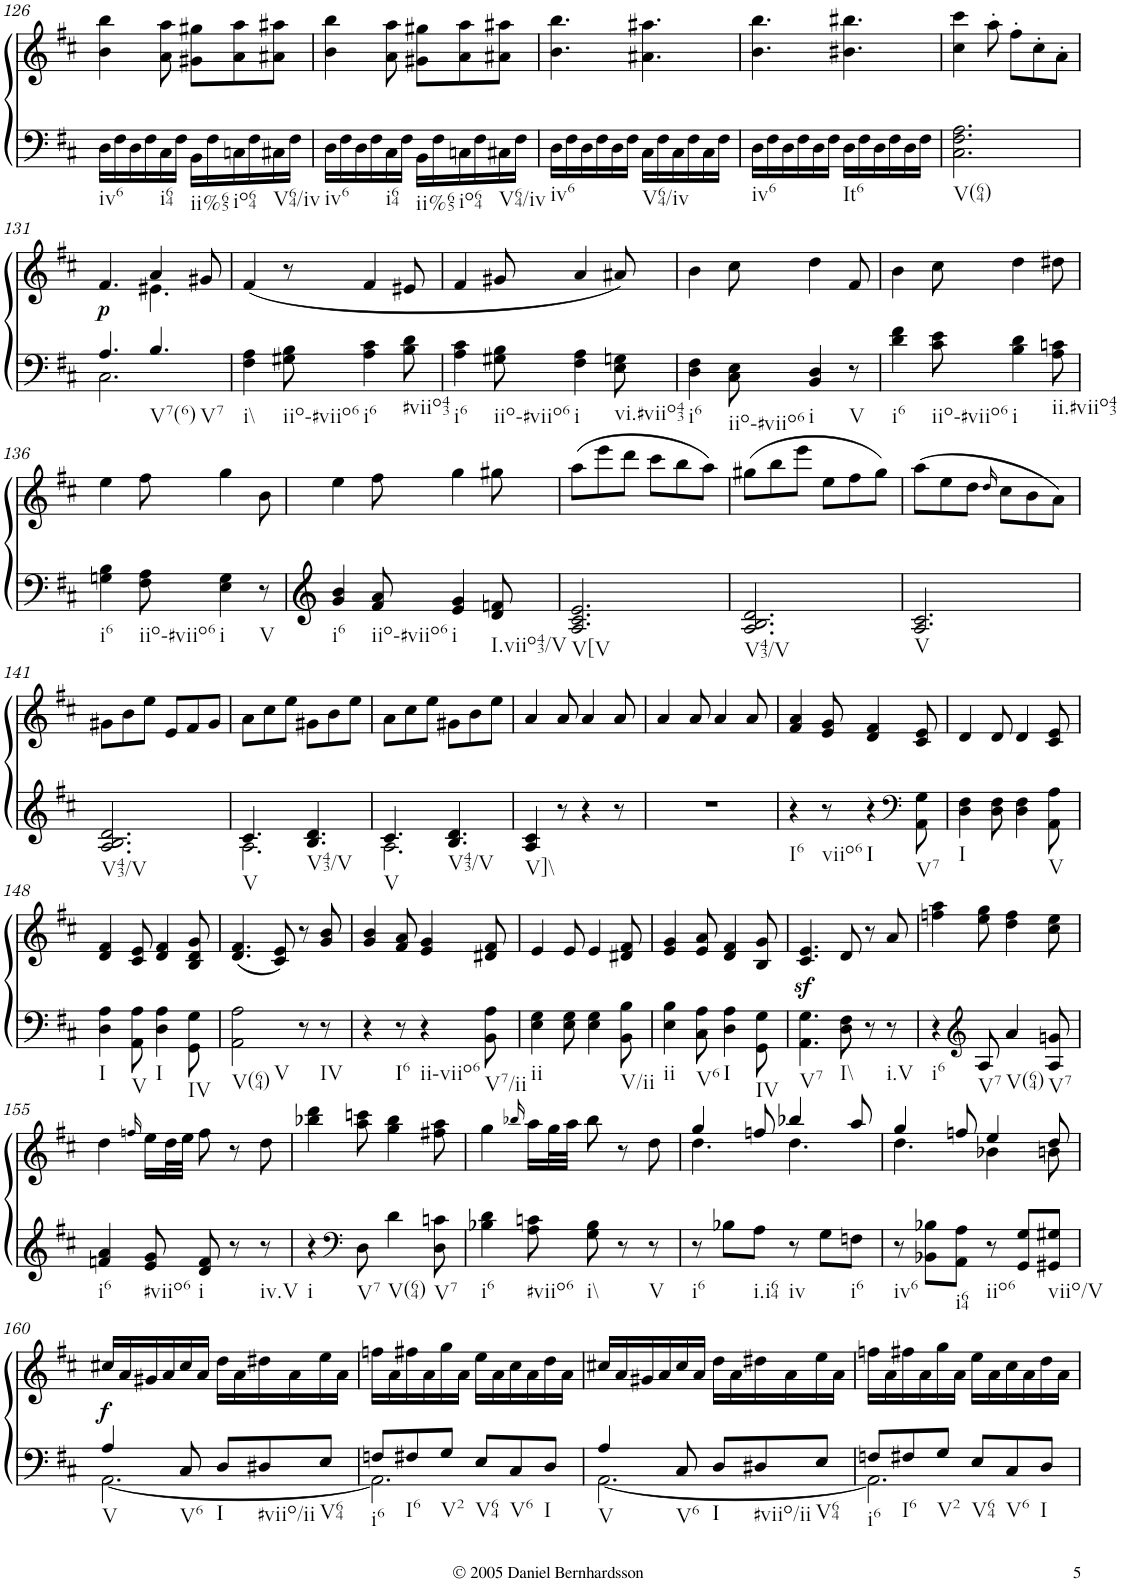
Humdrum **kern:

**kern	**kern	**dynam
*part1	*part1	*part1
*staff2	*staff1	*staff1/2
*I"Piano	*	*
*I'Pno.	*	*
!!LO:PB:g=z
*clefG2	*clefG2	*
*k[f#c#]	*k[f#c#]	*
*D:	*D:	*
*M6/8	*M6/8	*
=126	=126	=126
!LO:TX:b:t=iv6	!	!
16D\LL	4b\ 4bb\	.
16F#\	.	.
16D\	.	.
16F#\	.	.
!LO:TX:b:t=i64	!	!
16C#\	8a\ 8aa\	.
16F#\JJ	.	.
!LO:TX:b:t=ii%65	!	!
16BB\LL	8g#X\ 8gg#X\L	.
16F#\	.	.
!LO:TX:b:t=io64	!	!
16Cn\	8a\ 8aa\	.
16F#\	.	.
!LO:TX:b:t=V64/iv	!	!
16C#X\	8a#X\ 8aa#X\J	.
16F#\JJ	.	.
=127	=127	=127
!LO:TX:b:t=iv6	!	!
16D\LL	4b\ 4bb\	.
16F#\	.	.
16D\	.	.
16F#\	.	.
!LO:TX:b:t=i64	!	!
16C#\	8a\ 8aa\	.
16F#\JJ	.	.
!LO:TX:b:t=ii%65	!	!
16BB\LL	8g#X\ 8gg#X\L	.
16F#\	.	.
!LO:TX:b:t=io64	!	!
16Cn\	8a\ 8aa\	.
16F#\	.	.
!LO:TX:b:t=V64/iv	!	!
16C#X\	8a#X\ 8aa#X\J	.
16F#\JJ	.	.
=128	=128	=128
!LO:TX:b:t=iv6	!	!
16D\LL	4.b\ 4.bb\	.
16F#\	.	.
16D\	.	.
16F#\	.	.
16D\	.	.
16F#\JJ	.	.
!LO:TX:b:t=V64/iv	!	!
16C#\LL	4.a#X\ 4.aa#X\	.
16F#\	.	.
16C#\	.	.
16F#\	.	.
16C#\	.	.
16F#\JJ	.	.
=129	=129	=129
!LO:TX:b:t=iv6	!	!
16D\LL	4.b\ 4.bb\	.
16F#\	.	.
16D\	.	.
16F#\	.	.
16D\	.	.
16F#\JJ	.	.
!LO:TX:b:t=It6	!	!
16D\LL	4.b#X\ 4.bb#X\	.
16F#\	.	.
16D\	.	.
16F#\	.	.
16D\	.	.
16F#\JJ	.	.
=130	=130	=130
!LO:TX:b:t=V(64)	!	!
2.C#\ 2.F#\ 2.A\	4cc#\ 4ccc#\	.
.	8aa'\	.
.	8ff#'\L	.
.	8cc#'\	.
.	8a'\J	.
!!LO:LB:g=z
=131	=131	=131
*^	*^	*
!	!	!	!	!LO:DY:b
4.A/	2.C#\	4.f#/	4.ryy	p
!LO:TX:b:t=V7(6)	!	!	!	!
!LO:TX:b:t=V7	!	!	!	!
4.B/	.	4a/	4.e#X\	.
.	.	8g#X/	.	.
*v	*v	*	*	*
*	*v	*v	*
=132	=132	=132
!LO:TX:b:t=i\\	!	!
4F#\ 4A\	(4f#/	.
!LO:TX:b:t=iio-#viio6	!	!
8G#X\ 8B\	8r	.
!LO:TX:b:t=i6	!	!
4A\ 4c#\	4f#/	.
!LO:TX:b:t=#viio43	!	!
8B\ 8d\	8e#X/	.
=133	=133	=133
!LO:TX:b:t=i6	!	!
4A\ 4c#\	4f#/	.
!LO:TX:b:t=iio-#viio6	!	!
8G#X\ 8B\	8g#X/	.
!LO:TX:b:t=i	!	!
4F#\ 4A\	4a/	.
!LO:TX:b:t=vi.#viio43	!	!
8E\ 8Gn\	8a#X/)	.
=134	=134	=134
!LO:TX:b:t=i6	!	!
4D\ 4F#\	4b\	.
!LO:TX:b:t=iio-#viio6	!	!
8C#\ 8E\	8cc#\	.
!LO:TX:b:t=i	!	!
4BB/ 4D/	4dd\	.
!LO:TX:b:t=V	!	!
8r	8f#/	.
=135	=135	=135
!LO:TX:b:t=i6	!	!
4d\ 4f#\	4b\	.
!LO:TX:b:t=iio-#viio6	!	!
8c#\ 8e\	8cc#\	.
!LO:TX:b:t=i	!	!
4B\ 4d\	4dd\	.
!LO:TX:b:t=ii.#viio43	!	!
8A\ 8cn\	8dd#X\	.
!!LO:LB:g=z
=136	=136	=136
!LO:TX:b:t=i6	!	!
4Gn\ 4B\	4ee\	.
!LO:TX:b:t=iio-#viio6	!	!
8F#\ 8A\	8ff#\	.
!LO:TX:b:t=i	!	!
4E\ 4G\	4gg\	.
!LO:TX:b:t=V	!	!
8r	8b\	.
=137	=137	=137
!LO:TX:b:t=i6	!	!
4g/ 4b/	4ee\	.
!LO:TX:b:t=iio-#viio6	!	!
8f#/ 8a/	8ff#\	.
!LO:TX:b:t=i	!	!
4e/ 4g/	4gg\	.
!LO:TX:b:t=I.viio43/V	!	!
8d/ 8fn/	8gg#X\	.
=138	=138	=138
!LO:TX:b:t=V[V	!	!
2.A/ 2.c#/ 2.e/	(8aa\L	.
.	8eee\	.
.	8ddd\J	.
.	8ccc#\L	.
.	8bb\	.
.	8aa\J)	.
=139	=139	=139
!LO:TX:b:t=V43/V	!	!
2.A/ 2.B/ 2.d/	(8gg#X\L	.
.	8bb\	.
.	8eee\J	.
.	8ee\L	.
.	8ff#\	.
.	8gg#\J)	.
=140	=140	=140
!LO:TX:b:t=V	!	!
2.A/ 2.c#/	(8aa\L	.
.	8ee\	.
.	8dd\J	.
.	16qdd/	.
.	8cc#\L	.
.	8b\	.
.	8a\J)	.
!!LO:LB:g=z
=141	=141	=141
!LO:TX:b:t=V43/V	!	!
2.A/ 2.B/ 2.d/	8g#X\L	.
.	8b\	.
.	8ee\J	.
.	8e/L	.
.	8f#/	.
.	8g#/J	.
=142	=142	=142
*^	*	*
!LO:TX:b:t=V	!	!	!
4.c#/	2.A\	8a\L	.
.	.	8cc#\	.
.	.	8ee\J	.
!LO:TX:b:t=V43/V	!	!	!
4.B/ 4.d/	.	8g#X\L	.
.	.	8b\	.
.	.	8ee\J	.
=143	=143	=143	=143
!LO:TX:b:t=V	!	!	!
4.c#/	2.A\	8a\L	.
.	.	8cc#\	.
.	.	8ee\J	.
!LO:TX:b:t=V43/V	!	!	!
4.B/ 4.d/	.	8g#X\L	.
.	.	8b\	.
.	.	8ee\J	.
*v	*v	*	*
=144	=144	=144
!LO:TX:b:t=V]\\	!	!
4A/ 4c#/	4a/	.
8r	8a/	.
4r	4a/	.
8r	8a/	.
=145	=145	=145
2.r	4a/	.
.	8a/	.
.	4a/	.
.	8a/	.
=146	=146	=146
!LO:TX:b:t=I6	!	!
4r	4f#/ 4a/	.
!LO:TX:b:t=viio6	!	!
8r	8e/ 8g/	.
!LO:TX:b:t=I	!	!
4r	4d/ 4f#/	.
*clefF4	*	*
!LO:TX:b:t=V7	!	!
8AA\ 8G\	8c#/ 8e/	.
=147	=147	=147
!LO:TX:b:t=I	!	!
4D\ 4F#\	4d/	.
8D\ 8F#\	8d/	.
4D\ 4F#\	4d/	.
!LO:TX:b:t=V	!	!
8AA\ 8A\	8c#/ 8e/	.
!!LO:LB:g=z
=148	=148	=148
!LO:TX:b:t=I	!	!
4D\ 4A\	4d/ 4f#/	.
!LO:TX:b:t=V	!	!
8AA\ 8A\	8c#/ 8e/	.
!LO:TX:b:t=I	!	!
4D\ 4A\	4d/ 4f#/	.
!LO:TX:b:t=IV	!	!
8GG\ 8G\	8B/ 8d/ 8g/	.
=149	=149	=149
!LO:TX:b:t=V(64)	!	!
!LO:TX:b:t=V	!	!
2AA\ 2A\	(4.d/ 4.f#/	.
.	8c#/ 8e/)	.
8r	8r	.
!LO:TX:b:t=IV	!	!
8r	8g/ 8b/	.
=150	=150	=150
4r	4g/ 4b/	.
!LO:TX:b:t=I6	!	!
8r	8f#/ 8a/	.
!LO:TX:b:t=ii-viio6	!	!
4r	4e/ 4g/	.
!LO:TX:b:t=V7/ii	!	!
8BB\ 8A\	8d#X/ 8f#/	.
=151	=151	=151
!LO:TX:b:t=ii	!	!
4E\ 4G\	4e/	.
8E\ 8G\	8e/	.
4E\ 4G\	4e/	.
!LO:TX:b:t=V/ii	!	!
8BB\ 8B\	8d#X/ 8f#/	.
=152	=152	=152
!LO:TX:b:t=ii	!	!
4E\ 4B\	4e/ 4g/	.
!LO:TX:b:t=V6	!	!
8C#\ 8A\	8e/ 8a/	.
!LO:TX:b:t=I	!	!
4D\ 4A\	4d/ 4f#/	.
!LO:TX:b:t=IV	!	!
8GG\ 8G\	8B/ 8g/	.
=153	=153	=153
!LO:TX:b:t=V7	!	!
4.AA\ 4.G\	4.c#/z< 4.e/z<	.
!LO:TX:b:t=I\\	!	!
8D\ 8F#\	8d/	.
8r	8r	.
!LO:TX:b:t=i.V	!	!
8r	8a/	.
=154	=154	=154
!LO:TX:b:t=i6	!	!
4r	4ffn\ 4aa\	.
*clefG2	*	*
!LO:TX:b:t=V7	!	!
8A/	8ee\ 8gg\	.
!LO:TX:b:t=V(64)	!	!
4a/	4dd\ 4ff\	.
!LO:TX:b:t=V7	!	!
8A/ 8gn/	8cc#\ 8ee\	.
!!LO:LB:g=z
=155	=155	=155
!LO:TX:b:t=i6	!	!
4fn/ 4a/	4dd\	.
.	16qffn/	.
!LO:TX:b:t=#viio6	!	!
8e/ 8g/	16ee\LL	.
.	32dd\L	.
.	32ee\JJJ	.
!LO:TX:b:t=i	!	!
8d/ 8f/	8ff\	.
8r	8r	.
!LO:TX:b:t=iv.V	!	!
8r	8dd\	.
=156	=156	=156
!LO:TX:b:t=i	!	!
4r	4bb-X\ 4ddd\	.
*clefF4	*	*
!LO:TX:b:t=V7	!	!
8D\	8aa\ 8cccn\	.
!LO:TX:b:t=V(64)	!	!
4d\	4gg\ 4bb-\	.
!LO:TX:b:t=V7	!	!
8D\ 8cn\	8ff#X\ 8aa\	.
=157	=157	=157
!LO:TX:b:t=i6	!	!
4B-X\ 4d\	4gg\	.
.	16qbb-X/	.
!LO:TX:b:t=#viio6	!	!
8A\ 8cn\	16aa\LL	.
.	32gg\L	.
.	32aa\JJJ	.
!LO:TX:b:t=i\\	!	!
8G\ 8B-\	8bb-\	.
8r	8r	.
!LO:TX:b:t=V	!	!
8r	8dd\	.
=158	=158	=158
*	*^	*
!LO:TX:b:t=i6	!	!	!
8r	4gg/	4.dd\	.
8B-X\L	.	.	.
!LO:TX:b:t=i.i64	!	!	!
8A\J	8ffn/	.	.
!LO:TX:b:t=iv	!	!	!
8r	4bb-X/	4.dd\	.
8G\L	.	.	.
!LO:TX:b:t=i6	!	!	!
8Fn\J	8aa/	.	.
=159	=159	=159	=159
!LO:TX:b:t=iv6	!	!	!
8r	4gg/	4.dd\	.
8BB-X\ 8B-X\L	.	.	.
!LO:TX:b:t=i64	!	!	!
8AA\ 8A\J	8ffn/	.	.
!LO:TX:b:t=iio6	!	!	!
8r	4ee/	4b-X\	.
8GG/ 8G/L	.	.	.
!LO:TX:b:t=viio/V	!	!	!
8GG#X/ 8G#X/J	8dd/	8bn\	.
!!LO:LB:g=z
=160	=160	=160	=160
*^	*	*	*
!LO:TX:b:t=V	!	!	!	!
!	!	!	!	!LO:DY:b
*	*	*v	*v	*
4A/	[<2.AA\	16cc#X/LL	f
.	.	16a/	.
.	.	16g#X/	.
.	.	16a/	.
!LO:TX:b:t=V6	!	!	!
8C#/	.	16cc#/	.
.	.	16a/JJ	.
!LO:TX:b:t=I	!	!	!
8D/L	.	16dd\LL	.
.	.	16a\	.
!LO:TX:b:t=#viio/ii	!	!	!
8D#X/	.	16dd#X\	.
.	.	16a\	.
!LO:TX:b:t=V64	!	!	!
8E/J	.	16ee\	.
.	.	16a\JJ	.
=161	=161	=161	=161
!LO:TX:b:t=i6	!	!	!
8Fn/L	2.AA\]	16ffn\LL	.
.	.	16a\	.
!LO:TX:b:t=I6	!	!	!
8F#X/	.	16ff#X\	.
.	.	16a\	.
!LO:TX:b:t=V2	!	!	!
8G/J	.	16gg\	.
.	.	16a\JJ	.
!LO:TX:b:t=V64	!	!	!
8E/L	.	16ee\LL	.
.	.	16a\	.
!LO:TX:b:t=V6	!	!	!
8C#/	.	16cc#\	.
.	.	16a\	.
!LO:TX:b:t=I	!	!	!
8D/J	.	16dd\	.
.	.	16a\JJ	.
=162	=162	=162	=162
!LO:TX:b:t=V	!	!	!
4A/	[<2.AA\	16cc#X/LL	.
.	.	16a/	.
.	.	16g#X/	.
.	.	16a/	.
!LO:TX:b:t=V6	!	!	!
8C#/	.	16cc#/	.
.	.	16a/JJ	.
!LO:TX:b:t=I	!	!	!
8D/L	.	16dd\LL	.
.	.	16a\	.
!LO:TX:b:t=#viio/ii	!	!	!
8D#X/	.	16dd#X\	.
.	.	16a\	.
!LO:TX:b:t=V64	!	!	!
8E/J	.	16ee\	.
.	.	16a\JJ	.
=163	=163	=163	=163
!LO:TX:b:t=i6	!	!	!
8Fn/L	2.AA\]	16ffn\LL	.
.	.	16a\	.
!LO:TX:b:t=I6	!	!	!
8F#X/	.	16ff#X\	.
.	.	16a\	.
!LO:TX:b:t=V2	!	!	!
8G/J	.	16gg\	.
.	.	16a\JJ	.
!LO:TX:b:t=V64	!	!	!
8E/L	.	16ee\LL	.
.	.	16a\	.
!LO:TX:b:t=V6	!	!	!
8C#/	.	16cc#\	.
.	.	16a\	.
!LO:TX:b:t=I	!	!	!
8D/J	.	16dd\	.
.	.	16a\JJ	.
*v	*v	*	*
=	=	=
*-	*-	*-
